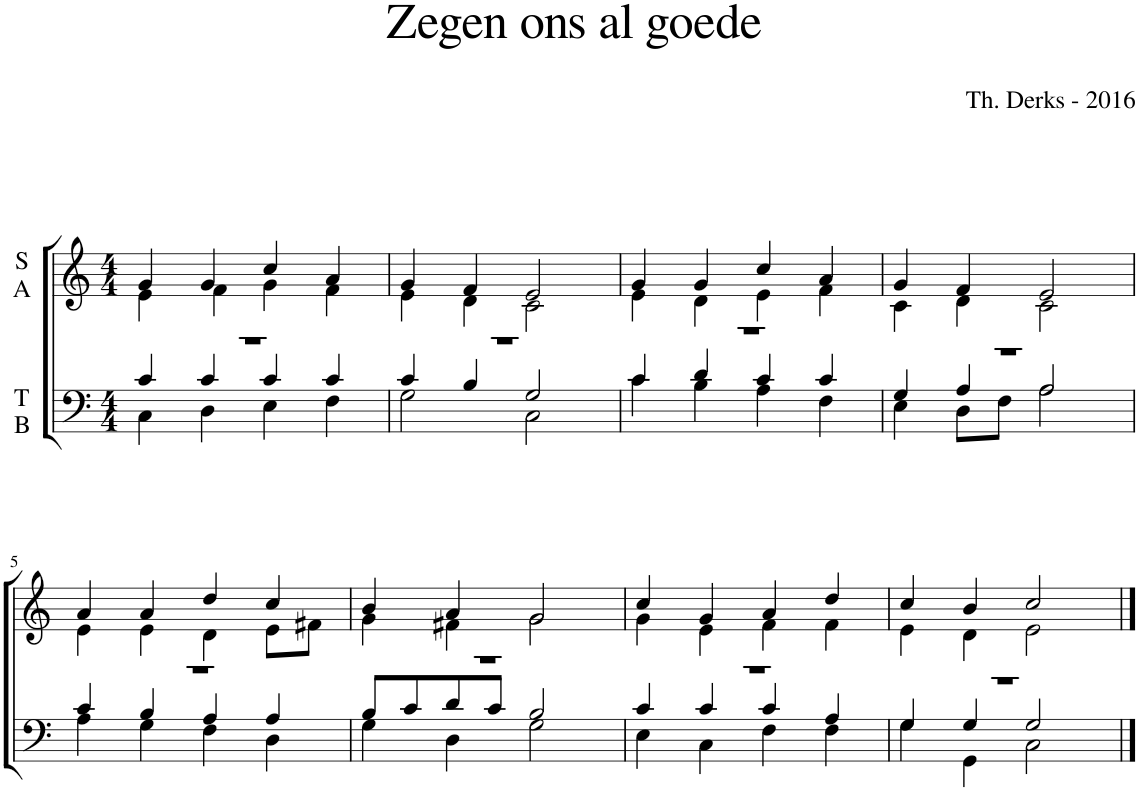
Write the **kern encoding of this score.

**kern	**kern
*part2	*part1
*staff2	*staff1
*I"T B	*I"S A
*clefF4	*clefG2
*k[]	*k[]
*M4/4	*M4/4
=1	=1
*^	*^
*	*^	*	*
1r	4c/	4C\	4g/	4e\
.	4c/	4D\	4g/	4f\
.	4c/	4E\	4cc/	4g\
.	4c/	4F\	4a/	4f\
=2	=2	=2	=2	=2
1r	4c/	2G\	4g/	4e\
.	4B/	.	4f/	4d\
.	2G/	2C\	2e/	2c\
=3	=3	=3	=3	=3
1r	4c/	4c\	4g/	4e\
.	4d/	4B\	4g/	4d\
.	4c/	4A\	4cc/	4e\
.	4c/	4F\	4a/	4f\
=4	=4	=4	=4	=4
1r	4G/	4E\	4g/	4c\
.	4A/	8D\L	4f/	4d\
.	.	8F\J	.	.
.	2A/	2A\	2e/	2c\
!!LO:LB:g=z	!!
=5	=5	=5	=5	=5
1r	4c/	4A\	4a/	4e\
.	4B/	4G\	4a/	4e\
.	4A/	4F\	4dd/	4d\
.	4A/	4D\	4cc/	8e\L
.	.	.	.	8f#X\J
=6	=6	=6	=6	=6
1r	8B/L	4G\	4b/	4g\
.	8c/	.	.	.
.	8d/	4D\	4a/	4f#X\
.	8c/J	.	.	.
.	2B/	2G\	2g/	2g\
=7	=7	=7	=7	=7
1r	4c/	4E\	4cc/	4g\
.	4c/	4C\	4g/	4e\
.	4c/	4F\	4a/	4f\
.	4A/	4F\	4dd/	4f\
=8	=8	=8	=8	=8
1r	4G/	4G\	4cc/	4e\
.	4G/	4GG\	4b/	4d\
.	2G/	2C\	2cc/	2e\
*v	*v	*v	*	*
*	*v	*v
==	==
*-	*-
